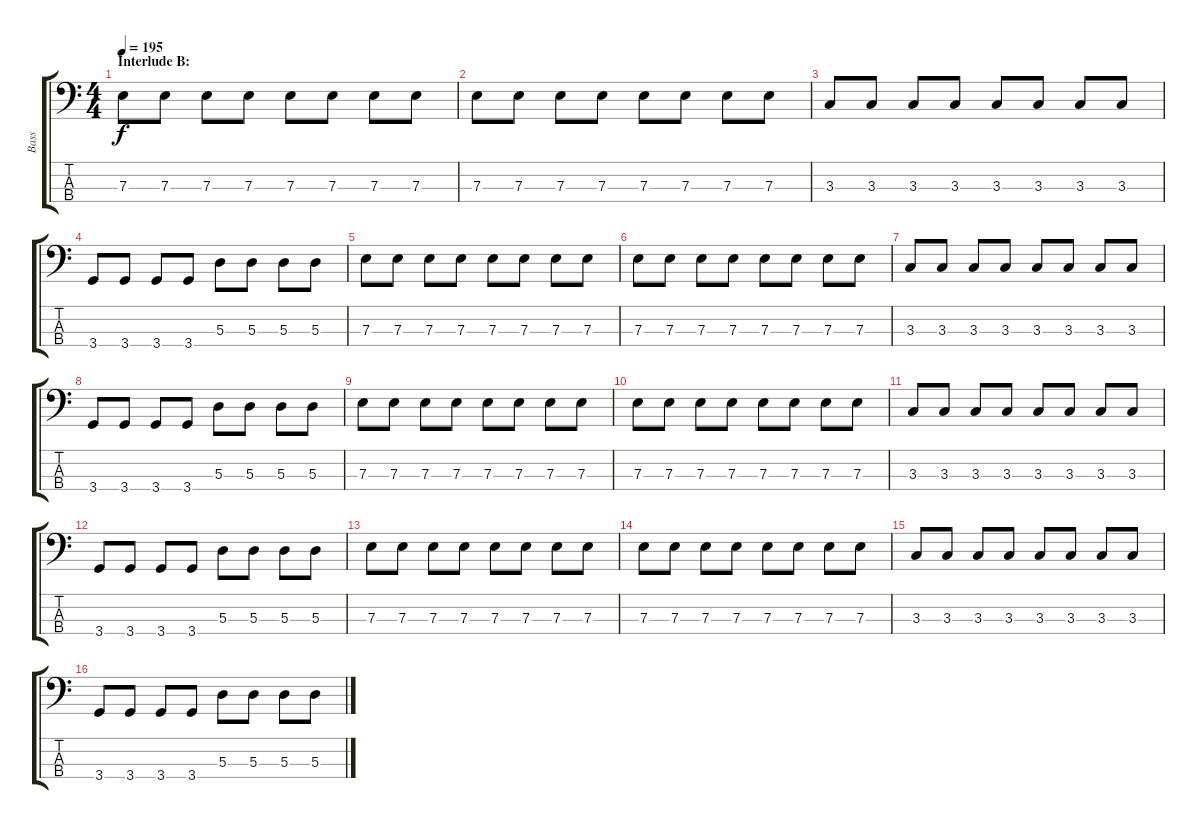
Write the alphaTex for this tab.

\track ("Bass" "Bass") {instrument electricbasspick}
\staff {score tabs}
\tuning (G2 D2 A1 E1) {hide}
\ts (4 4)
\section ("" "Interlude B:")
\tempo 195
\clef f4
\ks c
7.3.8{dy f} 7.3.8 7.3.8 7.3.8 7.3.8 7.3.8 7.3.8 7.3.8 |
7.3.8 7.3.8 7.3.8 7.3.8 7.3.8 7.3.8 7.3.8 7.3.8 |
3.3.8 3.3.8 3.3.8 3.3.8 3.3.8 3.3.8 3.3.8 3.3.8 |
3.4.8 3.4.8 3.4.8 3.4.8 5.3.8 5.3.8 5.3.8 5.3.8 |
7.3.8 7.3.8 7.3.8 7.3.8 7.3.8 7.3.8 7.3.8 7.3.8 |
7.3.8 7.3.8 7.3.8 7.3.8 7.3.8 7.3.8 7.3.8 7.3.8 |
3.3.8 3.3.8 3.3.8 3.3.8 3.3.8 3.3.8 3.3.8 3.3.8 |
3.4.8 3.4.8 3.4.8 3.4.8 5.3.8 5.3.8 5.3.8 5.3.8 |
7.3.8 7.3.8 7.3.8 7.3.8 7.3.8 7.3.8 7.3.8 7.3.8 |
7.3.8 7.3.8 7.3.8 7.3.8 7.3.8 7.3.8 7.3.8 7.3.8 |
3.3.8 3.3.8 3.3.8 3.3.8 3.3.8 3.3.8 3.3.8 3.3.8 |
3.4.8 3.4.8 3.4.8 3.4.8 5.3.8 5.3.8 5.3.8 5.3.8 |
7.3.8 7.3.8 7.3.8 7.3.8 7.3.8 7.3.8 7.3.8 7.3.8 |
7.3.8 7.3.8 7.3.8 7.3.8 7.3.8 7.3.8 7.3.8 7.3.8 |
3.3.8 3.3.8 3.3.8 3.3.8 3.3.8 3.3.8 3.3.8 3.3.8 |
3.4.8 3.4.8 3.4.8 3.4.8 5.3.8 5.3.8 5.3.8 5.3.8
